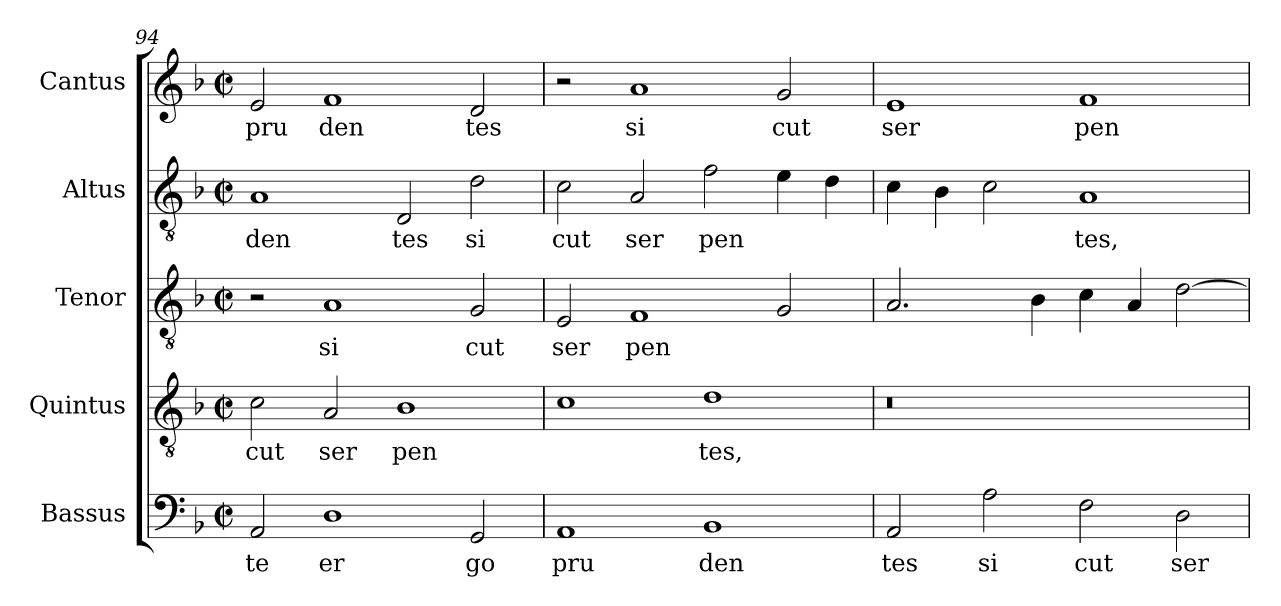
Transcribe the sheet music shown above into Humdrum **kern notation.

**kern	**text	**kern	**text	**kern	**text	**kern	**text	**kern	**text
*part5	*part5	*part4	*part4	*part3	*part3	*part2	*part2	*part1	*part1
*staff5	*staff5	*staff4	*staff4	*staff3	*staff3	*staff2	*staff2	*staff1	*staff1
*I"Bassus	*	*I"Quintus	*	*I"Tenor	*	*I"Altus	*	*I"Cantus	*
*clefF4	*	*clefGv2	*	*clefGv2	*	*clefGv2	*	*clefG2	*
*k[b-]	*	*k[b-]	*	*k[b-]	*	*k[b-]	*	*k[b-]	*
*F:	*	*F:	*	*F:	*	*F:	*	*F:	*
*M2/2	*	*M2/2	*	*M2/2	*	*M2/2	*	*M2/2	*
*met(c|)	*	*met(c|)	*	*met(c|)	*	*met(c|)	*	*met(c|)	*
=94	=94	=94	=94	=94	=94	=94	=94	=94	=94
!	!LO:LY:b:cj	!	!LO:LY:b:cj	!	!	!	!LO:LY:b:cj	!	!LO:LY:b:cj
2AA/	te	2c\	cut	2r	.	1A	den	2e/	pru
!	!LO:LY:b:cj	!	!LO:LY:b:cj	!	!LO:LY:b:cj	!	!	!	!LO:LY:b:cj
1D	er	2A/	ser	1A	si	.	.	1f	den
!	!	!	!LO:LY:b	!	!	!	!LO:LY:b:cj	!	!
.	.	1B-	pen	.	.	2D/	tes	.	.
!	!LO:LY:b:cj	!	!	!	!LO:LY:b:cj	!	!LO:LY:b:cj	!	!LO:LY:b:cj
2GG/	go	.	.	2G/	cut	2d\	si	2d/	tes
=95	=95	=95	=95	=95	=95	=95	=95	=95	=95
!	!LO:LY:b:cj	!	!	!	!LO:LY:b:cj	!	!LO:LY:b:cj	!	!
1AA	pru	1c	.	2E/	ser	2c\	cut	2r	.
!	!	!	!	!	!LO:LY:b	!	!LO:LY:b:cj	!	!LO:LY:b:cj
.	.	.	.	1F	pen	2A/	ser	1a	si
!	!LO:LY:b:cj	!	!LO:LY:b:cj	!	!	!	!LO:LY:b	!	!
1BB-	den	1d	tes,	.	.	2f\	pen	.	.
!	!	!	!	!	!	!	!	!	!LO:LY:b:cj
.	.	.	.	2G/	.	4e\	.	2g/	cut
.	.	.	.	.	.	4d\	.	.	.
=96	=96	=96	=96	=96	=96	=96	=96	=96	=96
!	!LO:LY:b:cj	!	!	!	!	!	!	!	!LO:LY:b:cj
2AA/	tes	0r	.	2.A/	.	4c\	.	1e	ser
.	.	.	.	.	.	4B-\	.	.	.
!	!LO:LY:b:cj	!	!	!	!	!	!	!	!
2A\	si	.	.	.	.	2c\	.	.	.
.	.	.	.	4B-\	.	.	.	.	.
!	!LO:LY:b:cj	!	!	!	!	!	!LO:LY:b:cj	!	!LO:LY:b:cj
2F\	cut	.	.	4c\	.	1A	tes,	1f	pen
.	.	.	.	4A/	.	.	.	.	.
!	!LO:LY:b:cj	!	!	!	!	!	!	!	!
2D\	ser	.	.	[>2d\	.	.	.	.	.
=	=	=	=	=	=	=	=	=	=
*-	*-	*-	*-	*-	*-	*-	*-	*-	*-
